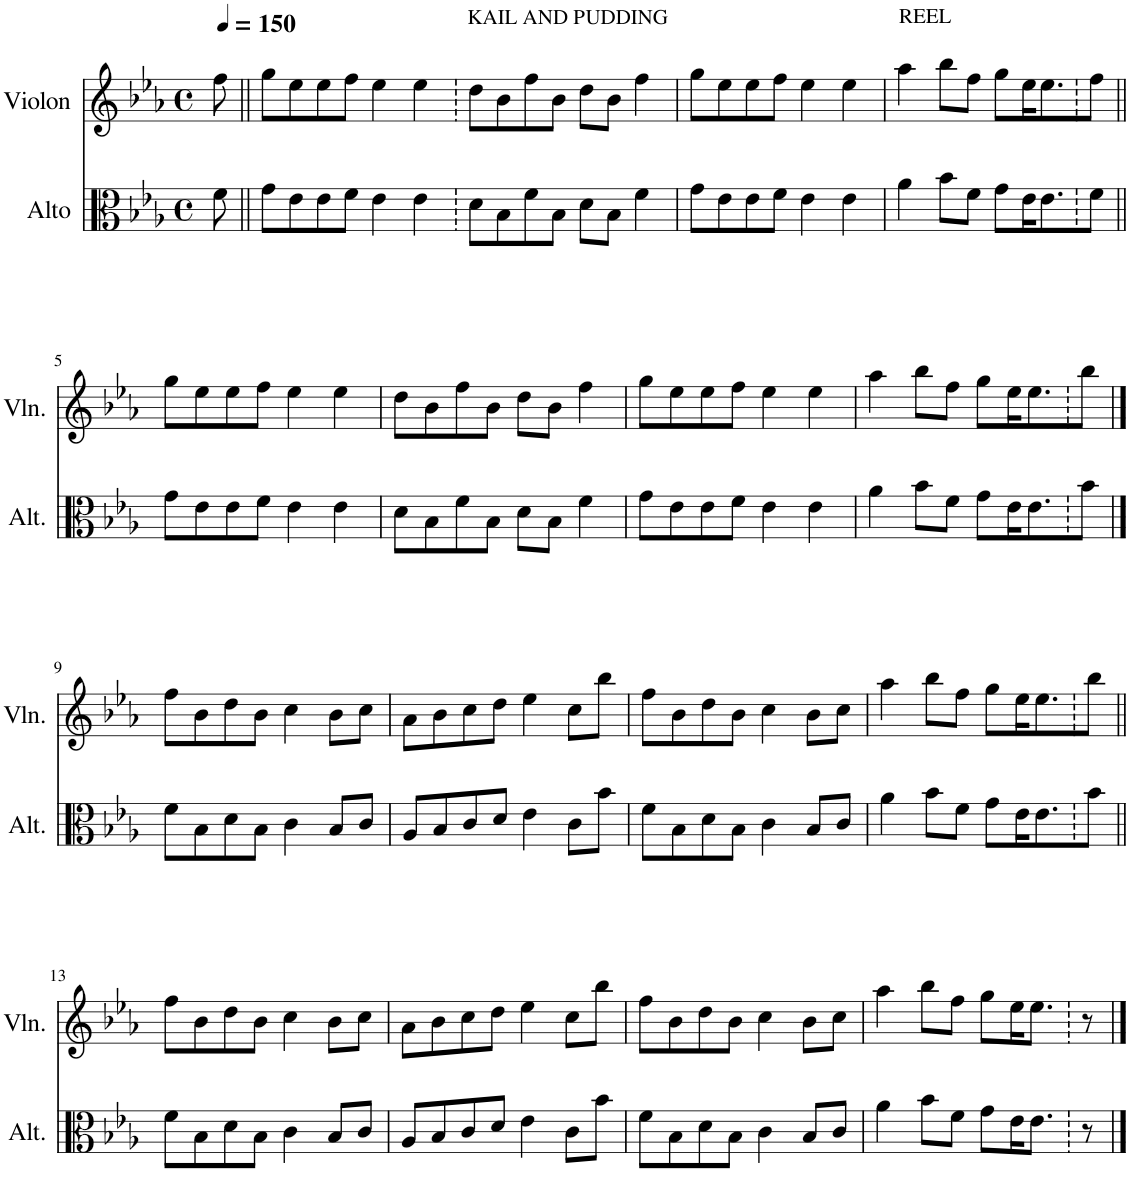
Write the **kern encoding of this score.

**kern	**kern
*part2	*part1
*staff2	*staff1
*I"Alto	*I"Violon
*I'Alt.	*I'Vln.
*clefC3	*clefG2
*k[b-e-a-]	*k[b-e-a-]
*M4/4	*M4/4
*met(c)	*met(c)
*MM150	*MM150
=	=
8f\	8ff\
=1||	=1||
8g\L	8gg\L
8e-\	8ee-\
8e-\	8ee-\
8f\J	8ff\J
4e-\	4ee-\
4e-\	4ee-\
=2	=2
!	!LO:TX:a:t=KAIL AND PUDDING
8d\L	8dd\L
8B-\	8b-\
8f\	8ff\
8B-\J	8b-\J
8d\L	8dd\L
8B-\J	8b-\J
4f\	4ff\
=3	=3
8g\L	8gg\L
8e-\	8ee-\
8e-\	8ee-\
8f\J	8ff\J
4e-\	4ee-\
4e-\	4ee-\
=4	=4
!	!LO:TX:a:t=REEL
4a-\	4aa-\
8b-\L	8bb-\L
8f\J	8ff\J
8g\L	8gg\L
16e-\K	16ee-\K
8.e-\	8.ee-\
8f\J	8ff\J
!!LO:LB:g=z
=5||	=5||
8g\L	8gg\L
8e-\	8ee-\
8e-\	8ee-\
8f\J	8ff\J
4e-\	4ee-\
4e-\	4ee-\
=6	=6
8d\L	8dd\L
8B-\	8b-\
8f\	8ff\
8B-\J	8b-\J
8d\L	8dd\L
8B-\J	8b-\J
4f\	4ff\
=7	=7
8g\L	8gg\L
8e-\	8ee-\
8e-\	8ee-\
8f\J	8ff\J
4e-\	4ee-\
4e-\	4ee-\
=8	=8
4a-\	4aa-\
8b-\L	8bb-\L
8f\J	8ff\J
8g\L	8gg\L
16e-\K	16ee-\K
8.e-\	8.ee-\
8b-\J	8bb-\J
!!LO:LB:g=z
==9	==9
8f\L	8ff\L
8B-\	8b-\
8d\	8dd\
8B-\J	8b-\J
4c\	4cc\
8B-/L	8b-\L
8c/J	8cc\J
=10	=10
8A-/L	8a-\L
8B-/	8b-\
8c/	8cc\
8d/J	8dd\J
4e-\	4ee-\
8c\L	8cc\L
8b-\J	8bb-\J
=11	=11
8f\L	8ff\L
8B-\	8b-\
8d\	8dd\
8B-\J	8b-\J
4c\	4cc\
8B-/L	8b-\L
8c/J	8cc\J
=12	=12
4a-\	4aa-\
8b-\L	8bb-\L
8f\J	8ff\J
8g\L	8gg\L
16e-\K	16ee-\K
8.e-\	8.ee-\
8b-\J	8bb-\J
!!LO:LB:g=z
=13||	=13||
8f\L	8ff\L
8B-\	8b-\
8d\	8dd\
8B-\J	8b-\J
4c\	4cc\
8B-/L	8b-\L
8c/J	8cc\J
=14	=14
8A-/L	8a-\L
8B-/	8b-\
8c/	8cc\
8d/J	8dd\J
4e-\	4ee-\
8c\L	8cc\L
8b-\J	8bb-\J
=15	=15
8f\L	8ff\L
8B-\	8b-\
8d\	8dd\
8B-\J	8b-\J
4c\	4cc\
8B-/L	8b-\L
8c/J	8cc\J
=16	=16
4a-\	4aa-\
8b-\L	8bb-\L
8f\J	8ff\J
8g\L	8gg\L
16e-\K	16ee-\K
8.e-\J	8.ee-\J
8r	8r
==	==
*-	*-
